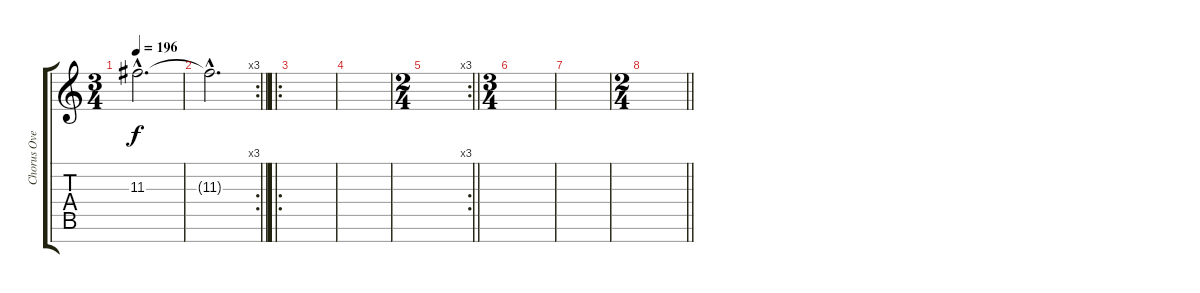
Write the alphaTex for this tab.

\track ("Chorus Overdub 2 " "Chorus Ove") {instrument overdrivenguitar}
\staff {score tabs}
\tuning (E4 B3 G3 D3 A2 E2 B1) {hide}
\ts (3 4)
\tempo 196
\clef g2
\ks c
11.3{hac}.2{d dy f} |
\rc 3
\barLineRight lightlight
11.3{hac t}.2{d} |
\ro
|
|
\rc 3
\ts (2 4)
\barLineRight lightlight
|
\ts (3 4)
|
|
\ts (2 4)
\barLineRight lightlight
